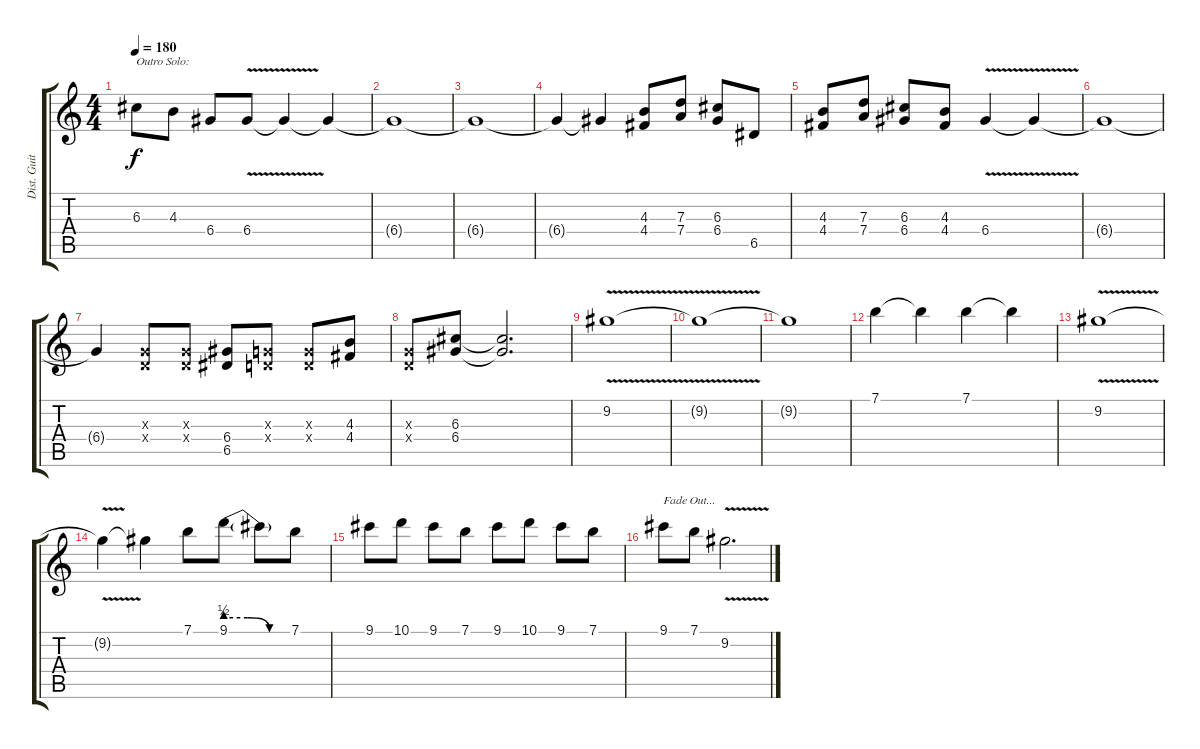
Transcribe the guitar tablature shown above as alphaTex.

\track ("Dist. Guitar 1" "Dist. Guit") {instrument overdrivenguitar}
\staff {score tabs}
\tuning (E4 B3 G3 D3 A2 E2) {hide}
\ts (4 4)
\tempo 180
\clef g2
\ks c
6.3.8{txt "Outro Solo:" dy f volume 16} 4.3.8 6.4.8 6.4{v}.8 6.4{t}.4 6.4{t}.4 |
6.4{t}.1 |
6.4{t}.1 |
6.4{t}.4 6.4{t}.4 (4.3 4.4).8 (7.3 7.4).8 (6.3 6.4).8 6.5.8 |
(4.3 4.4).8 (7.3 7.4).8 (6.3 6.4).8 (4.3 4.4).8 6.4{v}.4 6.4{t}.4 |
6.4{t}.1 |
6.4{t}.4 (0.3{x} 0.4{x}).8 (0.3{x} 0.4{x}).8 (6.4 6.5).8 (0.3{x} 0.4{x}).8 (0.3{x} 0.4{x}).8 (4.3 4.4).8 |
(0.3{x} 0.4{x}).8 (6.3 6.4).8 (6.3{t} 6.4{t}).2{d} |
9.2{v}.1 |
9.2{t}.1 |
9.2{t}.1 |
7.1.4 7.1{t}.4 7.1.4 7.1{t}.4 |
9.2{v}.1 |
9.2{t}.4 9.2{t}.4 7.1.8 9.1{be (custom 0 2 20 2 40 0 60 0)}.8 9.1{t}.8 7.1.8 |
9.1.8 10.1.8 9.1.8 7.1.8 9.1.8 10.1.8 9.1.8 7.1.8 |
9.1.8{txt "Fade Out..."} 7.1.8 9.2{v}.2{d}
